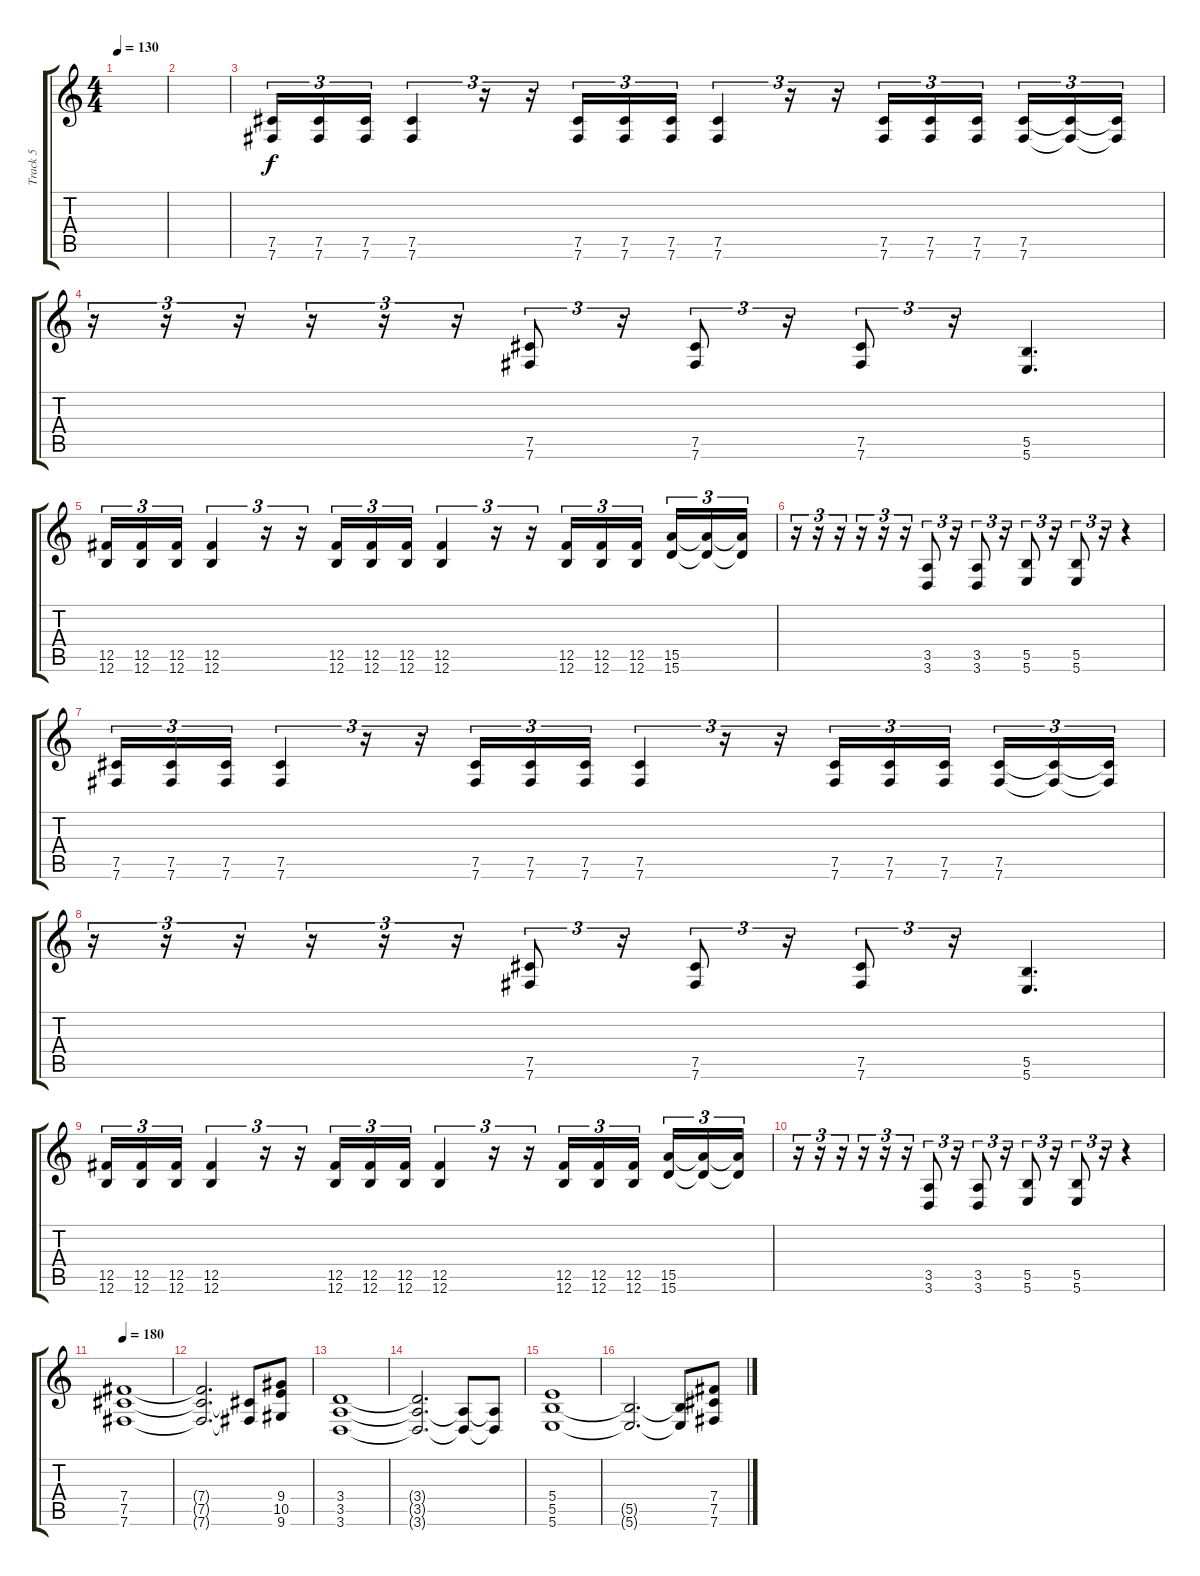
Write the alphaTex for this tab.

\track ("Track 5" "Track 5") {instrument distortionguitar}
\staff {score tabs}
\tuning (Db4 Ab3 E3 B2 Gb2 B1) {hide}
\ts (4 4)
\tempo 130
\clef g2
\ks c
|
|
(7.5 7.6).16{tu (3 2)} (7.5 7.6).16{tu (3 2)} (7.5 7.6).16{tu (3 2)} (7.5 7.6).4{tu (3 2)} r.16{tu (3 2)} r.16{tu (3 2)} (7.5 7.6).16{tu (3 2)} (7.5 7.6).16{tu (3 2)} (7.5 7.6).16{tu (3 2)} (7.5 7.6).4{tu (3 2)} r.16{tu (3 2)} r.16{tu (3 2)} (7.5 7.6).16{tu (3 2)} (7.5 7.6).16{tu (3 2)} (7.5 7.6).16{tu (3 2) beam splitsecondary} (7.5 7.6).16{tu (3 2)} (7.5{t} 7.6{t}).16{tu (3 2)} (7.5{t} 7.6{t}).16{tu (3 2)} |
r.16{tu (3 2)} r.16{tu (3 2)} r.16{tu (3 2)} r.16{tu (3 2)} r.16{tu (3 2)} r.16{tu (3 2)} (7.5 7.6).8{tu (3 2)} r.16{tu (3 2)} (7.5 7.6).8{tu (3 2)} r.16{tu (3 2)} (7.5 7.6).8{tu (3 2)} r.16{tu (3 2)} (5.5 5.6).4{d} |
(12.5 12.6).16{tu (3 2)} (12.5 12.6).16{tu (3 2)} (12.5 12.6).16{tu (3 2)} (12.5 12.6).4{tu (3 2)} r.16{tu (3 2)} r.16{tu (3 2)} (12.5 12.6).16{tu (3 2)} (12.5 12.6).16{tu (3 2)} (12.5 12.6).16{tu (3 2)} (12.5 12.6).4{tu (3 2)} r.16{tu (3 2)} r.16{tu (3 2)} (12.5 12.6).16{tu (3 2)} (12.5 12.6).16{tu (3 2)} (12.5 12.6).16{tu (3 2) beam splitsecondary} (15.5 15.6).16{tu (3 2)} (15.5{t} 15.6{t}).16{tu (3 2)} (15.5{t} 15.6{t}).16{tu (3 2)} |
r.16{tu (3 2)} r.16{tu (3 2)} r.16{tu (3 2)} r.16{tu (3 2)} r.16{tu (3 2)} r.16{tu (3 2)} (3.5 3.6).8{tu (3 2)} r.16{tu (3 2)} (3.5 3.6).8{tu (3 2)} r.16{tu (3 2)} (5.5 5.6).8{tu (3 2)} r.16{tu (3 2)} (5.5 5.6).8{tu (3 2)} r.16{tu (3 2)} r.4 |
(7.5 7.6).16{tu (3 2)} (7.5 7.6).16{tu (3 2)} (7.5 7.6).16{tu (3 2)} (7.5 7.6).4{tu (3 2)} r.16{tu (3 2)} r.16{tu (3 2)} (7.5 7.6).16{tu (3 2)} (7.5 7.6).16{tu (3 2)} (7.5 7.6).16{tu (3 2)} (7.5 7.6).4{tu (3 2)} r.16{tu (3 2)} r.16{tu (3 2)} (7.5 7.6).16{tu (3 2)} (7.5 7.6).16{tu (3 2)} (7.5 7.6).16{tu (3 2) beam splitsecondary} (7.5 7.6).16{tu (3 2)} (7.5{t} 7.6{t}).16{tu (3 2)} (7.5{t} 7.6{t}).16{tu (3 2)} |
r.16{tu (3 2)} r.16{tu (3 2)} r.16{tu (3 2)} r.16{tu (3 2)} r.16{tu (3 2)} r.16{tu (3 2)} (7.5 7.6).8{tu (3 2)} r.16{tu (3 2)} (7.5 7.6).8{tu (3 2)} r.16{tu (3 2)} (7.5 7.6).8{tu (3 2)} r.16{tu (3 2)} (5.5 5.6).4{d} |
(12.5 12.6).16{tu (3 2)} (12.5 12.6).16{tu (3 2)} (12.5 12.6).16{tu (3 2)} (12.5 12.6).4{tu (3 2)} r.16{tu (3 2)} r.16{tu (3 2)} (12.5 12.6).16{tu (3 2)} (12.5 12.6).16{tu (3 2)} (12.5 12.6).16{tu (3 2)} (12.5 12.6).4{tu (3 2)} r.16{tu (3 2)} r.16{tu (3 2)} (12.5 12.6).16{tu (3 2)} (12.5 12.6).16{tu (3 2)} (12.5 12.6).16{tu (3 2) beam splitsecondary} (15.5 15.6).16{tu (3 2)} (15.5{t} 15.6{t}).16{tu (3 2)} (15.5{t} 15.6{t}).16{tu (3 2)} |
r.16{tu (3 2)} r.16{tu (3 2)} r.16{tu (3 2)} r.16{tu (3 2)} r.16{tu (3 2)} r.16{tu (3 2)} (3.5 3.6).8{tu (3 2)} r.16{tu (3 2)} (3.5 3.6).8{tu (3 2)} r.16{tu (3 2)} (5.5 5.6).8{tu (3 2)} r.16{tu (3 2)} (5.5 5.6).8{tu (3 2)} r.16{tu (3 2)} r.4 |
\tempo 180
(7.4 7.5 7.6).1 |
(7.4{t} 7.5{t} 7.6{t}).2{d} (7.5{t} 7.6{t}).8 (9.4 10.5 9.6).8 |
(3.4 3.5 3.6).1 |
(3.4{t} 3.5{t} 3.6{t}).2{d} (3.5{t} 3.6{t}).8 (3.5{t} 3.6{t}).8 |
(5.4 5.5 5.6).1 |
(5.5{t} 5.6{t}).2{d} (5.5{t} 5.6{t}).8 (7.4 7.5 7.6).8
